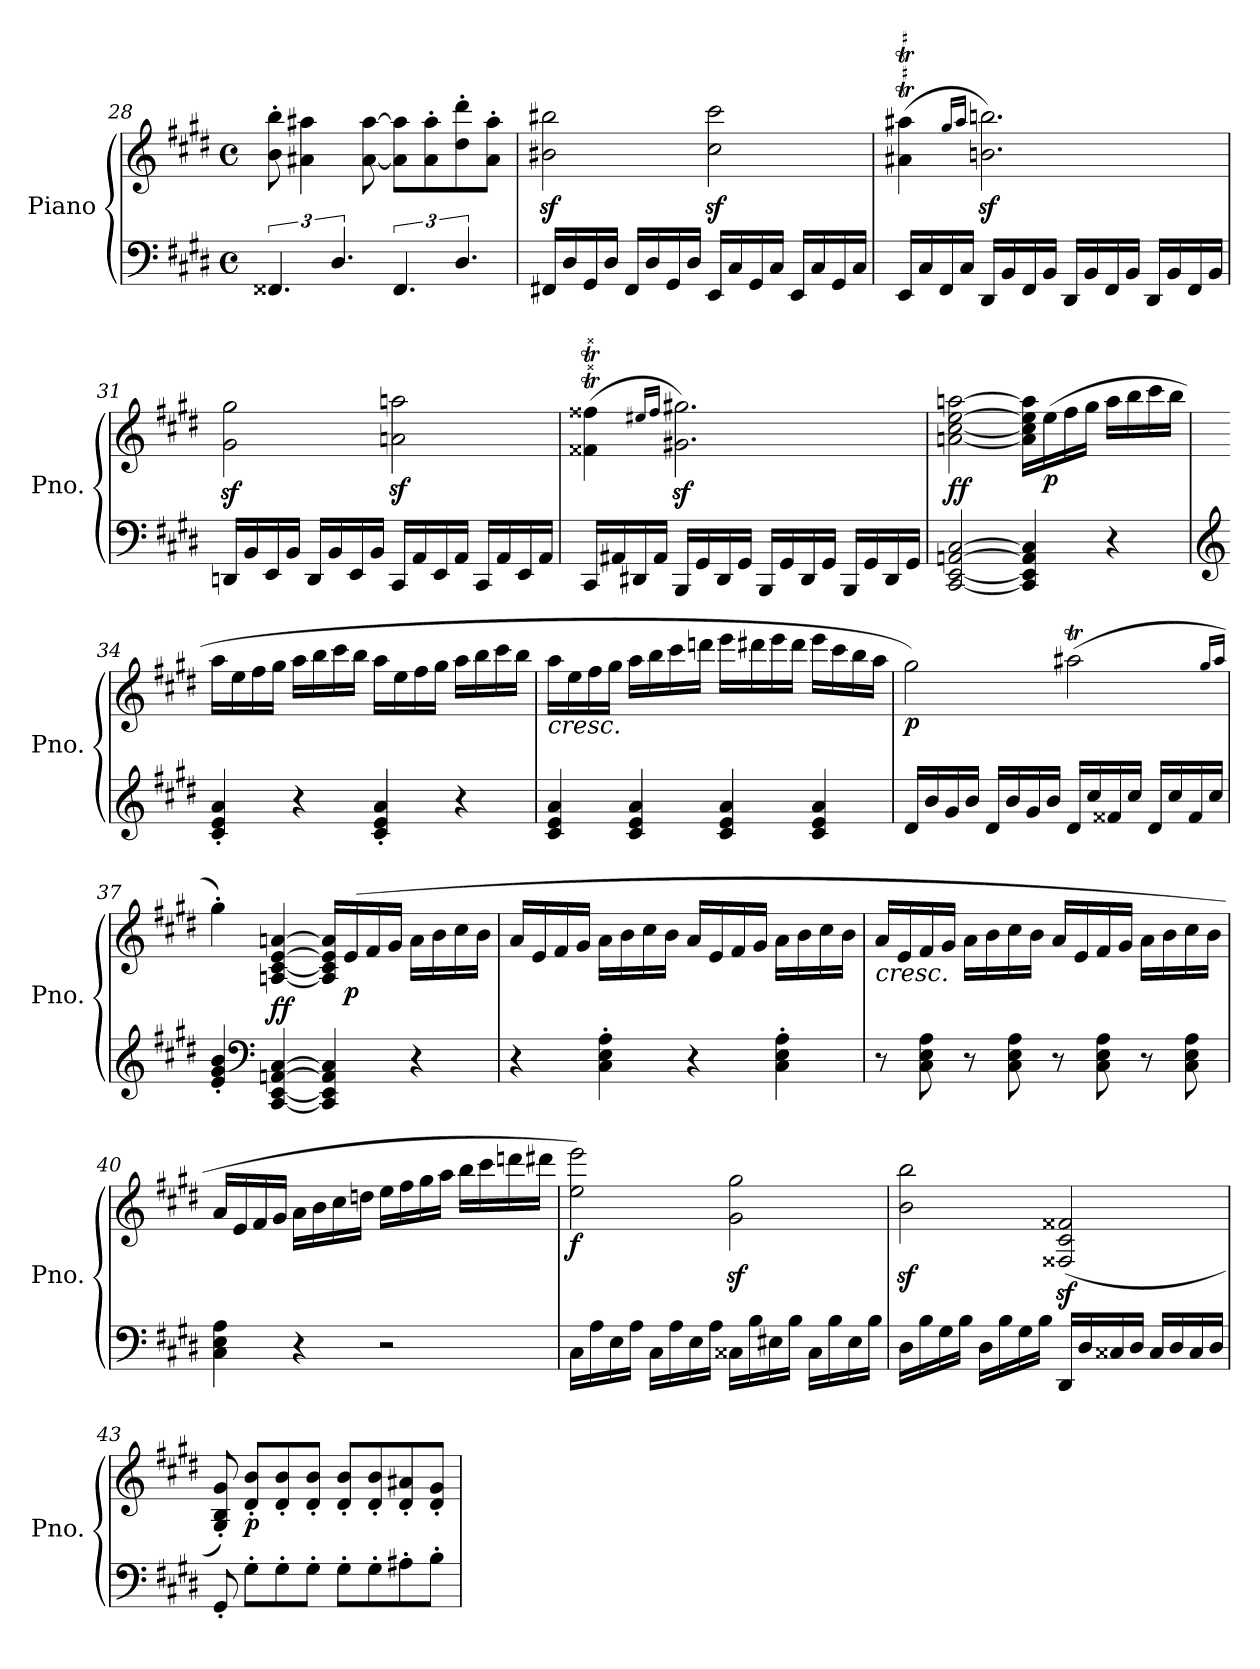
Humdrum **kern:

**kern	**kern	**dynam
*part1	*part1	*part1
*staff2	*staff1	*staff1/2
*I"Piano	*	*
*I'Pno.	*	*
!!LO:LB:g=z
*clefF4	*clefG2	*
*k[f#c#g#d#]	*k[f#c#g#d#]	*
*M4/4	*M4/4	*
*met(c)	*met(c)	*
=28	=28	=28
6.FF##X/	8b\' 8bb\'	.
.	4a#X\ 4aa#X\	.
6.D#/	.	.
.	[8a#\ [8aa#\	.
6.FF##/	8a#\] 8aa#\]L	.
.	8a#\' 8aa#\'	.
6.D#/	8dd#\' 8ddd#\'	.
.	8a#\' 8aa#\'J	.
=29	=29	=29
16FF#X/LL	2b#X\z< 2bb#X\z<	.
16D#/	.	.
16GG#/	.	.
16D#/JJ	.	.
16FF#/LL	.	.
16D#/	.	.
16GG#/	.	.
16D#/JJ	.	.
16EE/LL	2cc#\z< 2ccc#\z<	.
16C#/	.	.
16GG#/	.	.
16C#/JJ	.	.
16EE/LL	.	.
16C#/	.	.
16GG#/	.	.
16C#/JJ	.	.
=30	=30	=30
16EE/LL	(>4a#X\T 4aa#X\T	.
16C#/	.	.
16FF#/	.	.
16C#/JJ	.	.
.	16qgg#/LL	.
.	16qaa#/JJ	.
16DD#/LL	2.bn\z< 2.bbn\z<)	.
16BB/	.	.
16FF#/	.	.
16BB/JJ	.	.
16DD#/LL	.	.
16BB/	.	.
16FF#/	.	.
16BB/JJ	.	.
16DD#/LL	.	.
16BB/	.	.
16FF#/	.	.
16BB/JJ	.	.
=31	=31	=31
16DDn/LL	2g#\z< 2gg#\z<	.
16BB/	.	.
16EE/	.	.
16BB/JJ	.	.
16DD/LL	.	.
16BB/	.	.
16EE/	.	.
16BB/JJ	.	.
16CC#/LL	2an\z< 2aan\z<	.
16AA/	.	.
16EE/	.	.
16AA/JJ	.	.
16CC#/LL	.	.
16AA/	.	.
16EE/	.	.
16AA/JJ	.	.
!!LO:LB:g=z
=32	=32	=32
16CC#/LL	(>4f##X\T 4ff##X\T	.
16AA#X/	.	.
16DD#X/	.	.
16AA#/JJ	.	.
.	16qee#X/LL	.
.	16qff##/JJ	.
16BBB/LL	2.g#\z< 2.gg#\z<)	.
16GG#/	.	.
16DD#/	.	.
16GG#/JJ	.	.
16BBB/LL	.	.
16GG#/	.	.
16DD#/	.	.
16GG#/JJ	.	.
16BBB/LL	.	.
16GG#/	.	.
16DD#/	.	.
16GG#/JJ	.	.
=33	=33	=33
!	!	!LO:DY:b
[2CC#/ [2EE/ [2AAn/ [2C#/	[2an\ [2cc#\ [2ee\ [2aan\	ff
4CC#/] 4EE/] 4AA/] 4C#/]	16a\] 16cc#\] 16ee\] 16aa\]LL	.
!	!	!LO:DY:b
.	(>16ee\	p
.	16ff#\	.
.	16gg#\JJ	.
4r	16aa\LL	.
.	16bb\	.
.	16ccc#\	.
.	16bb\JJ	.
=34	=34	=34
*clefG2	*	*
4c#/' 4e/' 4a/'	16aa\LL	.
.	16ee\	.
.	16ff#\	.
.	16gg#\JJ	.
4r	16aa\LL	.
.	16bb\	.
.	16ccc#\	.
.	16bb\JJ	.
4c#/' 4e/' 4a/'	16aa\LL	.
.	16ee\	.
.	16ff#\	.
.	16gg#\JJ	.
4r	16aa\LL	.
.	16bb\	.
.	16ccc#\	.
.	16bb\JJ	.
!!LO:LB:g=z
=35	=35	=35
!	!LO:TX:b:i:t=cresc.	!
4c#/ 4e/ 4a/	16aa\LL	.
.	16ee\	.
.	16ff#\	.
.	16gg#\JJ	.
4c#/ 4e/ 4a/	16aa\LL	.
.	16bb\	.
.	16ccc#\	.
.	16dddn\JJ	.
4c#/ 4e/ 4a/	16eee\LL	.
.	16ddd#X\	.
.	16eee\	.
.	16ddd#\JJ	.
4c#/ 4e/ 4a/	16eee\LL	.
.	16ccc#\	.
.	16bb\	.
.	16aa\JJ	.
=36	=36	=36
!	!	!LO:DY:b
16d#/LL	2gg#\)	p
16b/	.	.
16g#/	.	.
16b/JJ	.	.
16d#/LL	.	.
16b/	.	.
16g#/	.	.
16b/JJ	.	.
16d#/LL	(>2aa#Xt\	.
16cc#/	.	.
16f##X/	.	.
16cc#/JJ	.	.
16d#/LL	.	.
16cc#/	.	.
16f##/	.	.
16cc#/JJ	.	.
.	16qgg#/LL	.
.	16qaa#/JJ	.
=37	=37	=37
4e/' 4g#/' 4b/'	4gg#'\)	.
*clefF4	*	*
!	!	!LO:DY:b
[4CC#/ [4EE/ [4AAn/ [4C#/	[4An/ [4c#/ [4e/ [4an/	ff
4CC#/] 4EE/] 4AA/] 4C#/]	16A/] 16c#/] 16e/] 16a/]LL	.
!	!	!LO:DY:b
.	(>16e/	p
.	16f#/	.
.	16g#/JJ	.
4r	16a\LL	.
.	16b\	.
.	16cc#\	.
.	16b\JJ	.
!!LO:LB:g=z
=38	=38	=38
4r	16a/LL	.
.	16e/	.
.	16f#/	.
.	16g#/JJ	.
4C#\' 4E\' 4A\'	16a\LL	.
.	16b\	.
.	16cc#\	.
.	16b\JJ	.
4r	16a/LL	.
.	16e/	.
.	16f#/	.
.	16g#/JJ	.
4C#\' 4E\' 4A\'	16a\LL	.
.	16b\	.
.	16cc#\	.
.	16b\JJ	.
=39	=39	=39
!	!LO:TX:b:i:t=cresc.	!
8r	16a/LL	.
.	16e/	.
8C#\ 8E\ 8A\	16f#/	.
.	16g#/JJ	.
8r	16a\LL	.
.	16b\	.
8C#\ 8E\ 8A\	16cc#\	.
.	16b\JJ	.
8r	16a/LL	.
.	16e/	.
8C#\ 8E\ 8A\	16f#/	.
.	16g#/JJ	.
8r	16a\LL	.
.	16b\	.
8C#\ 8E\ 8A\	16cc#\	.
.	16b\JJ	.
=40	=40	=40
4C#\ 4E\ 4A\	16a/LL	.
.	16e/	.
.	16f#/	.
.	16g#/JJ	.
4r	16a\LL	.
.	16b\	.
.	16cc#\	.
.	16ddn\JJ	.
2r	16ee\LL	.
.	16ff#\	.
.	16gg#\	.
.	16aa\JJ	.
.	16bb\LL	.
.	16ccc#\	.
.	16dddn\	.
.	16ddd#X\JJ	.
!!LO:PB:g=z
=41	=41	=41
!	!	!LO:DY:b
16C#\LL	2ee\ 2eee\)	f
16A\	.	.
16E\	.	.
16A\JJ	.	.
16C#\LL	.	.
16A\	.	.
16E\	.	.
16A\JJ	.	.
16C##X\LL	2g#\z< 2gg#\z<	.
16B\	.	.
16E#X\	.	.
16B\JJ	.	.
16C##\LL	.	.
16B\	.	.
16E#\	.	.
16B\JJ	.	.
=42	=42	=42
16D#\LL	2b\z< 2bb\z<	.
16B\	.	.
16G#\	.	.
16B\JJ	.	.
16D#\LL	.	.
16B\	.	.
16G#\	.	.
16B\JJ	.	.
16DD#/LL	(>2F##X/z< 2c#/z< 2f##X/z<	.
16D#/	.	.
16C##X/	.	.
16D#/JJ	.	.
16C##/LL	.	.
16D#/	.	.
16C##/	.	.
16D#/JJ	.	.
=43	=43	=43
8GG#'/	8G#/' 8B/' 8g#/')	.
!	!	!LO:DY:b
8G#'\L	8d#/' 8b/'L	p
8G#'\	8d#/' 8b/'	.
8G#'\J	8d#/' 8b/'J	.
8G#'\L	8d#/' 8b/'L	.
8G#'\	8d#/' 8b/'	.
8A#X'\	8d#/' 8a#X/'	.
8B'\J	8d#/' 8g#/'J	.
=	=	=
*-	*-	*-
